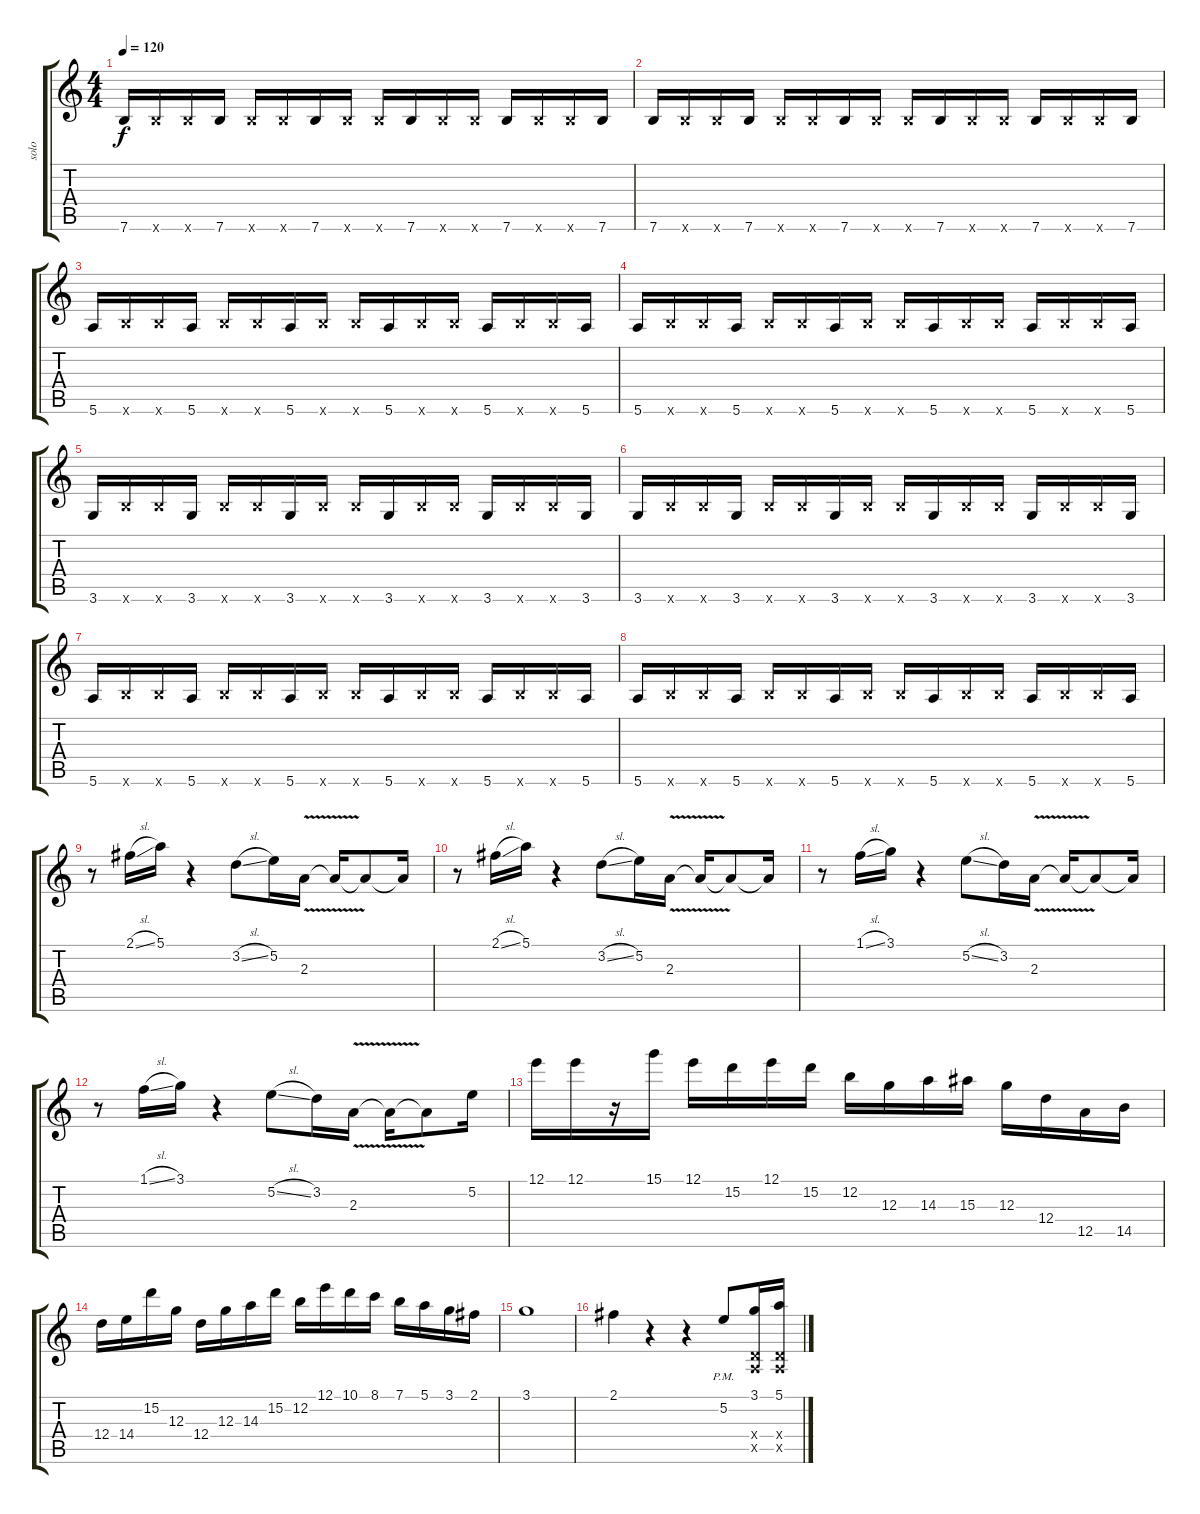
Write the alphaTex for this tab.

\track ("solo" "solo") {instrument overdrivenguitar}
\staff {score tabs}
\tuning (E4 B3 G3 D3 A2 E2) {hide}
\ts (4 4)
\tempo 120
\clef g2
\ks c
7.6.16{dy f instrument overdrivenguitar} 7.6{x}.16 7.6{x}.16 7.6.16 7.6{x}.16 7.6{x}.16 7.6.16 7.6{x}.16 7.6{x}.16 7.6.16 7.6{x}.16 7.6{x}.16 7.6.16 7.6{x}.16 7.6{x}.16 7.6.16 |
7.6.16 7.6{x}.16 7.6{x}.16 7.6.16 7.6{x}.16 7.6{x}.16 7.6.16 7.6{x}.16 7.6{x}.16 7.6.16 7.6{x}.16 7.6{x}.16 7.6.16 7.6{x}.16 7.6{x}.16 7.6.16 |
5.6.16 7.6{x}.16 7.6{x}.16 5.6.16 7.6{x}.16 7.6{x}.16 5.6.16 7.6{x}.16 7.6{x}.16 5.6.16 7.6{x}.16 7.6{x}.16 5.6.16 7.6{x}.16 7.6{x}.16 5.6.16 |
5.6.16 7.6{x}.16 7.6{x}.16 5.6.16 7.6{x}.16 7.6{x}.16 5.6.16 7.6{x}.16 7.6{x}.16 5.6.16 7.6{x}.16 7.6{x}.16 5.6.16 7.6{x}.16 7.6{x}.16 5.6.16 |
3.6.16 7.6{x}.16 7.6{x}.16 3.6.16 7.6{x}.16 7.6{x}.16 3.6.16 7.6{x}.16 7.6{x}.16 3.6.16 7.6{x}.16 7.6{x}.16 3.6.16 7.6{x}.16 7.6{x}.16 3.6.16 |
3.6.16 7.6{x}.16 7.6{x}.16 3.6.16 7.6{x}.16 7.6{x}.16 3.6.16 7.6{x}.16 7.6{x}.16 3.6.16 7.6{x}.16 7.6{x}.16 3.6.16 7.6{x}.16 7.6{x}.16 3.6.16 |
5.6.16 7.6{x}.16 7.6{x}.16 5.6.16 7.6{x}.16 7.6{x}.16 5.6.16 7.6{x}.16 7.6{x}.16 5.6.16 7.6{x}.16 7.6{x}.16 5.6.16 7.6{x}.16 7.6{x}.16 5.6.16 |
5.6.16 7.6{x}.16 7.6{x}.16 5.6.16 7.6{x}.16 7.6{x}.16 5.6.16 7.6{x}.16 7.6{x}.16 5.6.16 7.6{x}.16 7.6{x}.16 5.6.16 7.6{x}.16 7.6{x}.16 5.6.16 |
r.8 2.1{sl}.16 5.1.16 r.4 3.2{sl}.8 5.2.16 2.3{v}.16 2.3{t}.16 2.3{t}.8 2.3{t}.16 |
r.8 2.1{sl}.16 5.1.16 r.4 3.2{sl}.8 5.2.16 2.3{v}.16 2.3{t}.16 2.3{t}.8 2.3{t}.16 |
r.8 1.1{sl}.16 3.1.16 r.4 5.2{sl}.8 3.2.16 2.3{v}.16 2.3{t}.16 2.3{t}.8 2.3{t}.16 |
r.8 1.1{sl}.16 3.1.16 r.4 5.2{sl}.8 3.2.16 2.3{v}.16 2.3{t}.16 2.3{t}.8 5.2.16 |
12.1.16 12.1.16 r.16 15.1.16 12.1.16 15.2.16 12.1.16 15.2.16 12.2.16 12.3.16 14.3.16 15.3.16 12.3.16 12.4.16 12.5.16 14.5.16 |
12.4.16 14.4.16 15.2.16 12.3.16 12.4.16 12.3.16 14.3.16 15.2.16 12.2.16 12.1.16 10.1.16 8.1.16 7.1.16 5.1.16 3.1.16 2.1.16 |
3.1.1 |
2.1.4{instrument overdrivenguitar} r.4 r.4 5.2{pm}.8 (3.1 0.4{x} 0.5{x}).16 (5.1 0.4{x} 0.5{x}).16
